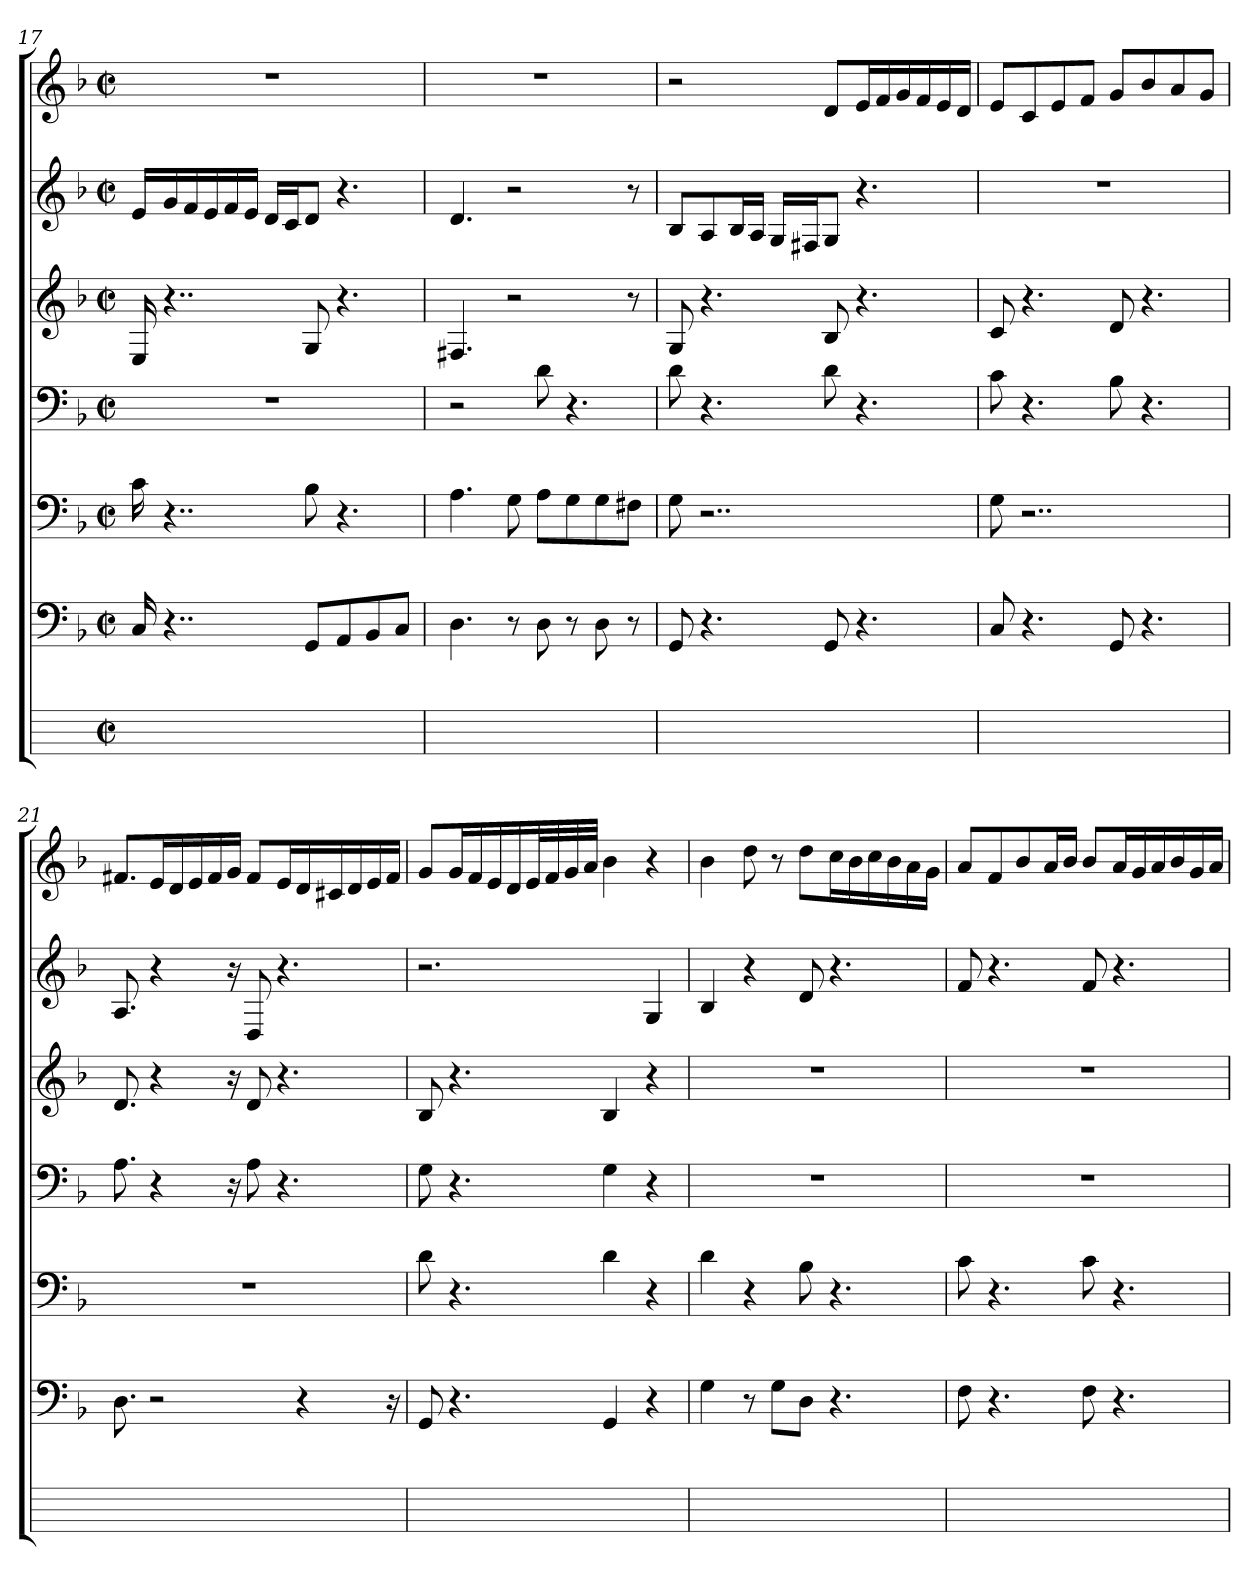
**kern	**kern	**kern	**kern	**kern	**kern	**kern
*part7	*part6	*part5	*part4	*part3	*part2	*part1
*staff7	*staff6	*staff5	*staff4	*staff3	*staff2	*staff1
*	*clefF4	*clefF4	*clefF4	*clefG2	*clefG2	*clefG2
*	*k[b-]	*k[b-]	*k[b-]	*k[b-]	*k[b-]	*k[b-]
*	*F:	*F:	*F:	*F:	*F:	*F:
*M2/2	*M2/2	*M2/2	*M2/2	*M2/2	*M2/2	*M2/2
*met(c|)	*met(c|)	*met(c|)	*met(c|)	*met(c|)	*met(c|)	*met(c|)
=17	=17	=17	=17	=17	=17	=17
1ryy	16C	16c	1r	16E	16eLL	1r
.	4..r	4..r	.	4..r	16gi	.
.	.	.	.	.	16fi	.
.	.	.	.	.	16ei	.
.	.	.	.	.	16fi	.
.	.	.	.	.	16eiJJ	.
.	.	.	.	.	16diLL	.
.	.	.	.	.	16ciJ	.
.	8GGL	8B-	.	8G	8dJ	.
.	8AAi	4.r	.	4.r	4.r	.
.	8BB-i	.	.	.	.	.
.	8CiJ	.	.	.	.	.
=18	=18	=18	=18	=18	=18	=18
1ryy	4.D	4.A	2r	4.F#Xj	4.d	1r
.	8r	8GZ	.	2r	2r	.
.	8DV	8AVL	8dV	.	.	.
.	8r	8Gi	4.r	.	.	.
.	8DV	8GZ	.	.	.	.
.	8r	8F#iJ	.	8r	8r	.
=19	=19	=19	=19	=19	=19	=19
1ryy	8GG	8G	8dV	8G	8B-L	2r
.	4.r	2..r	4.r	4.r	8Ai	.
.	.	.	.	.	16B-iL	.
.	.	.	.	.	16AiJJ	.
.	.	.	.	.	16GiLL	.
.	.	.	.	.	16F#XiJ	.
.	8GG	.	8d	8B-	8GJ	8dL
.	4.r	.	4.r	4.r	4.r	16eiL
.	.	.	.	.	.	16fi
.	.	.	.	.	.	16gi
.	.	.	.	.	.	16fi
.	.	.	.	.	.	16ei
.	.	.	.	.	.	16diJJ
=20	=20	=20	=20	=20	=20	=20
1ryy	8C	8GV	8c	8c	1r	8eL
.	4.r	2..r	4.r	4.r	.	8ci
.	.	.	.	.	.	8eV
.	.	.	.	.	.	8fiJ
.	8GG	.	8B-	8d	.	8gL
.	4.r	.	4.r	4.r	.	8b-i
.	.	.	.	.	.	8ai
.	.	.	.	.	.	8giJ
=21	=21	=21	=21	=21	=21	=21
1ryy	8.D	1r	8.A	8.d	8.A	8.f#XjL
.	2r	.	4r	4r	4r	16eiL
.	.	.	.	.	.	16di
.	.	.	.	.	.	16ei
.	.	.	.	.	.	16f#Z
.	.	.	16r	16r	16r	16giJJ
.	.	.	8AV	8dV	8D	8f#jL
.	.	.	4.r	4.r	4.r	16eiL
.	4r	.	.	.	.	16di
.	.	.	.	.	.	16c#Xi
.	.	.	.	.	.	16di
.	.	.	.	.	.	16ei
.	16r	.	.	.	.	16f#iJJ
=22	=22	=22	=22	=22	=22	=22
1ryy	8GG	8d	8G	8B-	2.r	8gL
.	4.r	4.r	4.r	4.r	.	16giL
.	.	.	.	.	.	16fi
.	.	.	.	.	.	16ei
.	.	.	.	.	.	16di
.	.	.	.	.	.	32eiL
.	.	.	.	.	.	32fi
.	.	.	.	.	.	32gi
.	.	.	.	.	.	32aiJJJ
.	4GG	4dV	4GV	4B-V	.	4b-
.	4r	4r	4r	4r	4G	4r
=23	=23	=23	=23	=23	=23	=23
1ryy	4G	4d	1r	1r	4B-	4b-
.	8r	4r	.	.	4r	8dd
.	8GVL	.	.	.	.	8r
.	8DZJ	8B-	.	.	8d	8ddVL
.	4.r	4.r	.	.	4.r	16ccL
.	.	.	.	.	.	16b-i
.	.	.	.	.	.	16ccV
.	.	.	.	.	.	16b-i
.	.	.	.	.	.	16ai
.	.	.	.	.	.	16giJJ
=24	=24	=24	=24	=24	=24	=24
1ryy	8F	8c	1r	1r	8f	8aZL
.	4.r	4.r	.	.	4.r	8fi
.	.	.	.	.	.	8b-V
.	.	.	.	.	.	16aVL
.	.	.	.	.	.	16b-iJJ
.	8FV	8cV	.	.	8fV	8b-ZL
.	4.r	4.r	.	.	4.r	16aiL
.	.	.	.	.	.	16gi
.	.	.	.	.	.	16ai
.	.	.	.	.	.	16b-i
.	.	.	.	.	.	16gi
.	.	.	.	.	.	16aiJJ
=	=	=	=	=	=	=
*-	*-	*-	*-	*-	*-	*-
